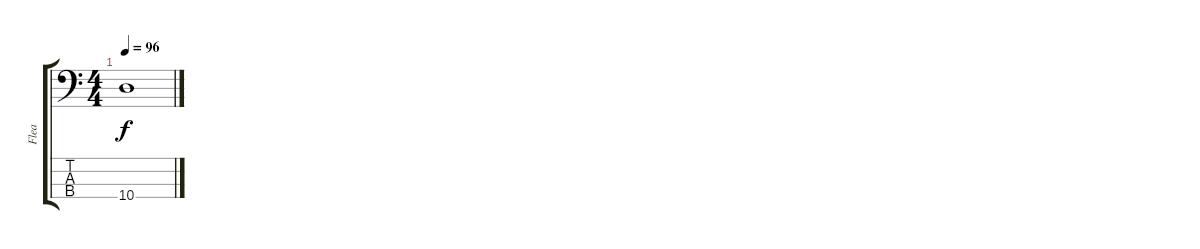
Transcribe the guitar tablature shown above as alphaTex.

\track ("Flea" "Flea") {instrument electricbasspick}
\staff {score tabs}
\tuning (G2 D2 A1 E1) {hide}
\ts (4 4)
\tempo 96
\clef f4
\ks c
10.4{t}.1{dy f}
